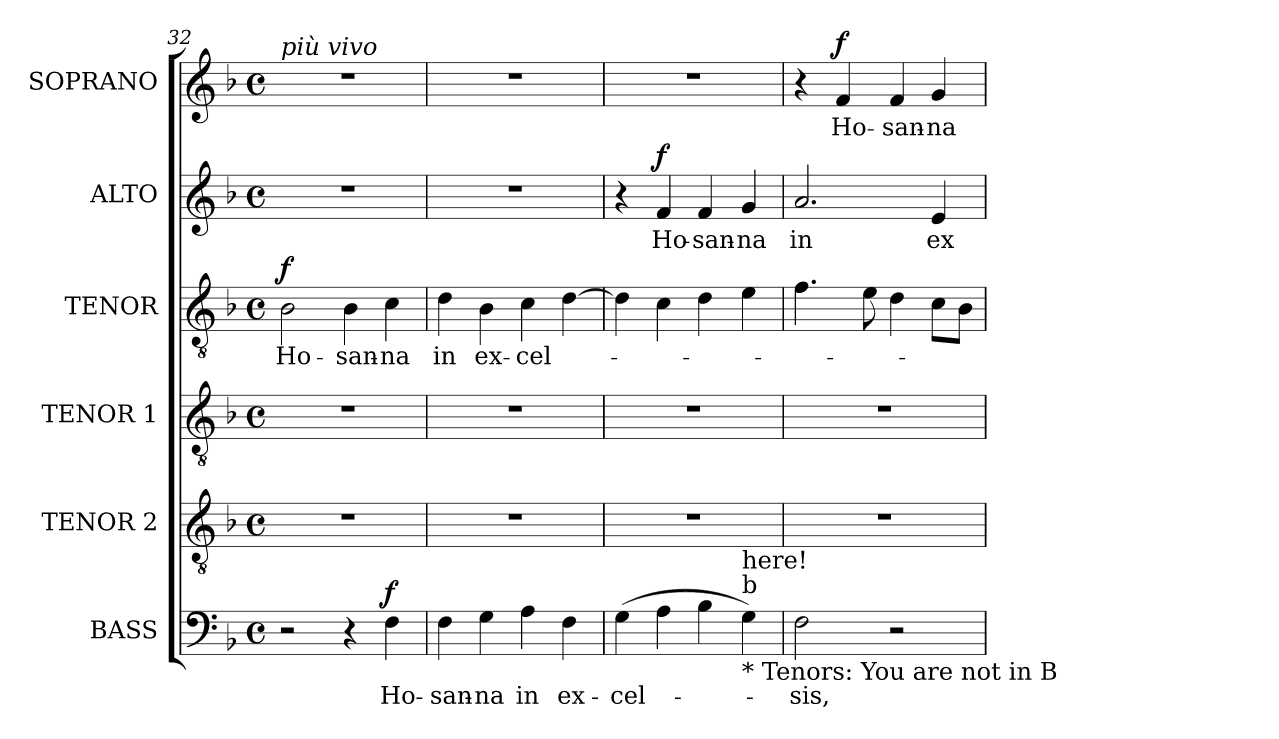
**kern	**text	**dynam	**kern	**kern	**kern	**text	**dynam	**kern	**text	**dynam	**kern	**text	**dynam
*part6	*part6	*part6	*part5	*part4	*part3	*part3	*part3	*part2	*part2	*part2	*part1	*part1	*part1
*staff6	*staff6	*staff6	*staff5	*staff4	*staff3	*staff3	*staff3	*staff2	*staff2	*staff2	*staff1	*staff1	*staff1
*I"BASS	*	*	*I"TENOR 2	*I"TENOR 1	*I"TENOR	*	*	*I"ALTO	*	*	*I"SOPRANO	*	*
*I'B.	*	*	*I'T2.	*I'T1.	*I'T.	*	*	*I'A.	*	*	*I'S.	*	*
*clefF4	*	*	*clefGv2	*clefGv2	*clefGv2	*	*	*clefG2	*	*	*clefG2	*	*
*	*	*	*ITrd7c12	*ITrd7c12	*ITrd7c12	*	*	*	*	*	*	*	*
*k[b-]	*	*	*k[b-]	*k[b-]	*k[b-]	*	*	*k[b-]	*	*	*k[b-]	*	*
*F:	*	*	*F:	*F:	*F:	*	*	*F:	*	*	*F:	*	*
*M4/4	*	*	*M4/4	*M4/4	*M4/4	*	*	*M4/4	*	*	*M4/4	*	*
*met(c)	*	*	*met(c)	*met(c)	*met(c)	*	*	*met(c)	*	*	*met(c)	*	*
=32	=32	=32	=32	=32	=32	=32	=32	=32	=32	=32	=32	=32	=32
!	!	!	!	!	!	!	!	!	!	!	!LO:TX:a:i:t=più vivo	!	!
!	!	!	!	!	!	!LO:LY:b:color=#000000	!	!	!	!	!	!	!
2r	.	.	1r	1r	2BB-i\	Ho-	f	1r	.	.	1r	.	.
!	!	!	!	!	!	!LO:LY:b:color=#000000	!	!	!	!	!	!	!
4r	.	.	.	.	4BB-i\	-san-	.	.	.	.	.	.	.
!	!LO:LY:b:color=#000000	!	!	!	!	!	!	!	!	!	!	!	!
!	!	!	!	!	!	!LO:LY:b:color=#000000	!	!	!	!	!	!	!
4Fi\	Ho-	f	.	.	4Ci\	-na	.	.	.	.	.	.	.
=33	=33	=33	=33	=33	=33	=33	=33	=33	=33	=33	=33	=33	=33
!	!LO:LY:b:color=#000000	!	!	!	!	!	!	!	!	!	!	!	!
!	!	!	!	!	!	!LO:LY:b:color=#000000	!	!	!	!	!	!	!
4Fi\	-san-	.	1r	1r	4Di\	in	.	1r	.	.	1r	.	.
!	!LO:LY:b:color=#000000	!	!	!	!	!	!	!	!	!	!	!	!
!	!	!	!	!	!	!LO:LY:b:color=#000000	!	!	!	!	!	!	!
4Gi\	-na	.	.	.	4BB-i\	ex-	.	.	.	.	.	.	.
!	!LO:LY:b:color=#000000	!	!	!	!	!	!	!	!	!	!	!	!
!	!	!	!	!	!	!LO:LY:b:color=#000000	!	!	!	!	!	!	!
4Ai\	in	.	.	.	4Ci\	-cel-	.	.	.	.	.	.	.
!	!LO:LY:b:color=#000000	!	!	!	!	!	!	!	!	!	!	!	!
4Fi\	ex-	.	.	.	[4Di\	.	.	.	.	.	.	.	.
=34	=34	=34	=34	=34	=34	=34	=34	=34	=34	=34	=34	=34	=34
!	!LO:LY:b:color=#000000	!	!	!	!	!	!	!	!	!	!	!	!
(4Gi\	-cel-	.	1r	1r	4Di\]	.	.	4r	.	.	1r	.	.
!	!	!	!	!	!	!	!	!	!LO:LY:b:color=#000000	!	!	!	!
4Ai\	.	.	.	.	4Ci\	.	.	4fi/	Ho-	f	.	.	.
!	!	!	!	!	!	!	!	!	!LO:LY:b:color=#000000	!	!	!	!
4B-i\	.	.	.	.	4Di\	.	.	4fi/	-san-	.	.	.	.
!LO:TX:b:t=* Tenors&colon; You are not in B	!	!	!	!	!	!	!	!	!	!	!	!	!
!LO:TX:t=b	!	!	!	!	!	!	!	!	!	!	!	!	!
!LO:TX:t=here!	!	!	!	!	!	!	!	!	!	!	!	!	!
!	!	!	!	!	!	!	!	!	!LO:LY:b:color=#000000	!	!	!	!
4Gi\)	.	.	.	.	4Ei\	.	.	4gi/	-na	.	.	.	.
=35	=35	=35	=35	=35	=35	=35	=35	=35	=35	=35	=35	=35	=35
!	!LO:LY:b:color=#000000	!	!	!	!	!	!	!	!	!	!	!	!
!	!	!	!	!	!	!	!	!	!LO:LY:b:color=#000000	!	!	!	!
2Fi\	-sis,	.	1r	1r	4.Fi\	.	.	2.ai/	in	.	4r	.	.
!	!	!	!	!	!	!	!	!	!	!	!	!LO:LY:b:color=#000000	!
.	.	.	.	.	.	.	.	.	.	.	4fi/	Ho-	f
.	.	.	.	.	8Ei\	.	.	.	.	.	.	.	.
!	!	!	!	!	!	!	!	!	!	!	!	!LO:LY:b:color=#000000	!
2r	.	.	.	.	4Di\	.	.	.	.	.	4fi/	-san-	.
!	!	!	!	!	!	!	!	!	!LO:LY:b:color=#000000	!	!	!	!
!	!	!	!	!	!	!	!	!	!	!	!	!LO:LY:b:color=#000000	!
.	.	.	.	.	8Ci\L	.	.	4ei/	ex-	.	4gi/	-na	.
.	.	.	.	.	8BB-i\J	.	.	.	.	.	.	.	.
=	=	=	=	=	=	=	=	=	=	=	=	=	=
*-	*-	*-	*-	*-	*-	*-	*-	*-	*-	*-	*-	*-	*-
